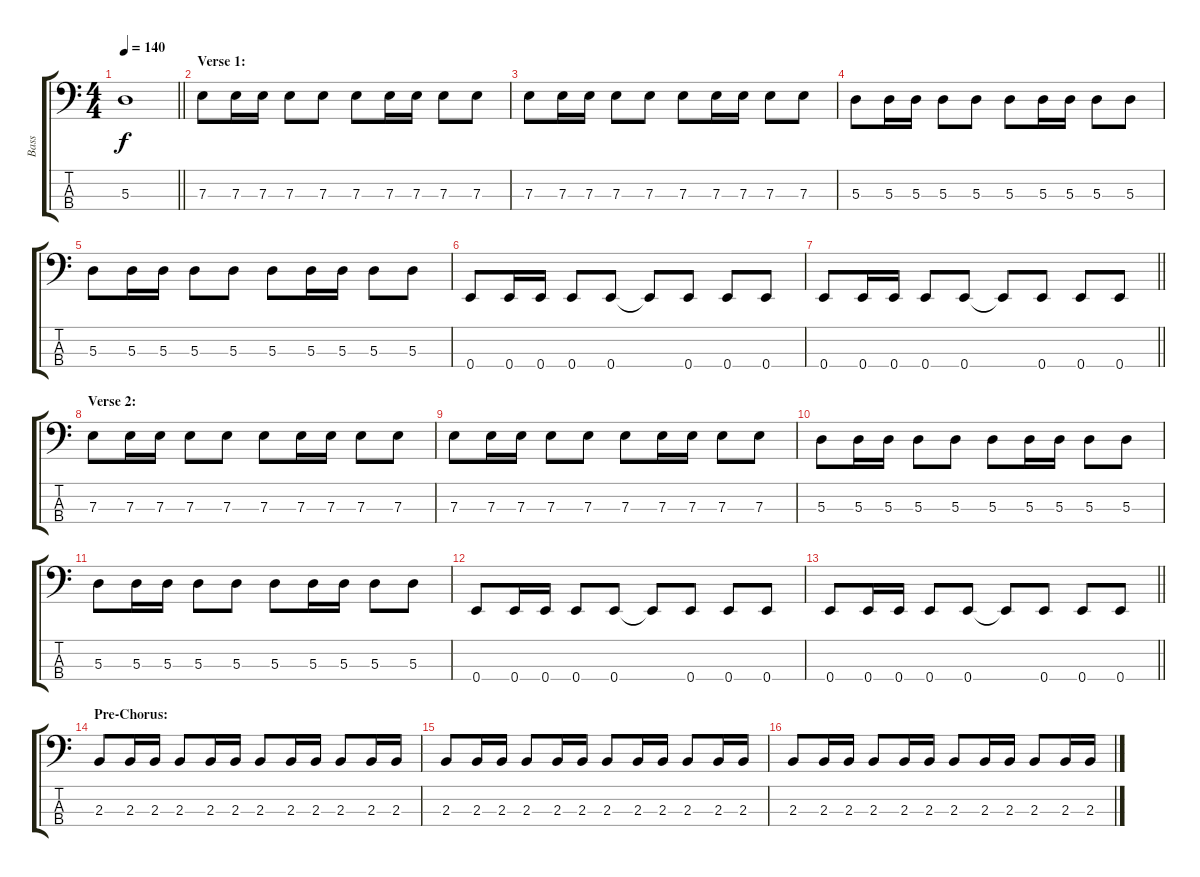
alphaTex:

\track ("Bass" "Bass") {instrument electricbasspick}
\staff {score tabs}
\tuning (G2 D2 A1 E1) {hide}
\ts (4 4)
\tempo 140
\clef f4
\barLineRight lightlight
\ks c
5.3{t}.1{dy f} |
\section ("" "Verse 1:")
7.3.8 7.3.16 7.3.16 7.3.8 7.3.8 7.3.8 7.3.16 7.3.16 7.3.8 7.3.8 |
7.3.8 7.3.16 7.3.16 7.3.8 7.3.8 7.3.8 7.3.16 7.3.16 7.3.8 7.3.8 |
5.3.8 5.3.16 5.3.16 5.3.8 5.3.8 5.3.8 5.3.16 5.3.16 5.3.8 5.3.8 |
5.3.8 5.3.16 5.3.16 5.3.8 5.3.8 5.3.8 5.3.16 5.3.16 5.3.8 5.3.8 |
0.4.8 0.4.16 0.4.16 0.4.8 0.4.8 0.4{t}.8 0.4.8 0.4.8 0.4.8 |
\barLineRight lightlight
0.4.8 0.4.16 0.4.16 0.4.8 0.4.8 0.4{t}.8 0.4.8 0.4.8 0.4.8 |
\section ("" "Verse 2:")
7.3.8 7.3.16 7.3.16 7.3.8 7.3.8 7.3.8 7.3.16 7.3.16 7.3.8 7.3.8 |
7.3.8 7.3.16 7.3.16 7.3.8 7.3.8 7.3.8 7.3.16 7.3.16 7.3.8 7.3.8 |
5.3.8 5.3.16 5.3.16 5.3.8 5.3.8 5.3.8 5.3.16 5.3.16 5.3.8 5.3.8 |
5.3.8 5.3.16 5.3.16 5.3.8 5.3.8 5.3.8 5.3.16 5.3.16 5.3.8 5.3.8 |
0.4.8 0.4.16 0.4.16 0.4.8 0.4.8 0.4{t}.8 0.4.8 0.4.8 0.4.8 |
\barLineRight lightlight
0.4.8 0.4.16 0.4.16 0.4.8 0.4.8 0.4{t}.8 0.4.8 0.4.8 0.4.8 |
\section ("" "Pre-Chorus:")
2.3.8 2.3.16 2.3.16 2.3.8 2.3.16 2.3.16 2.3.8 2.3.16 2.3.16 2.3.8 2.3.16 2.3.16 |
2.3.8 2.3.16 2.3.16 2.3.8 2.3.16 2.3.16 2.3.8 2.3.16 2.3.16 2.3.8 2.3.16 2.3.16 |
2.3.8 2.3.16 2.3.16 2.3.8 2.3.16 2.3.16 2.3.8 2.3.16 2.3.16 2.3.8 2.3.16 2.3.16
